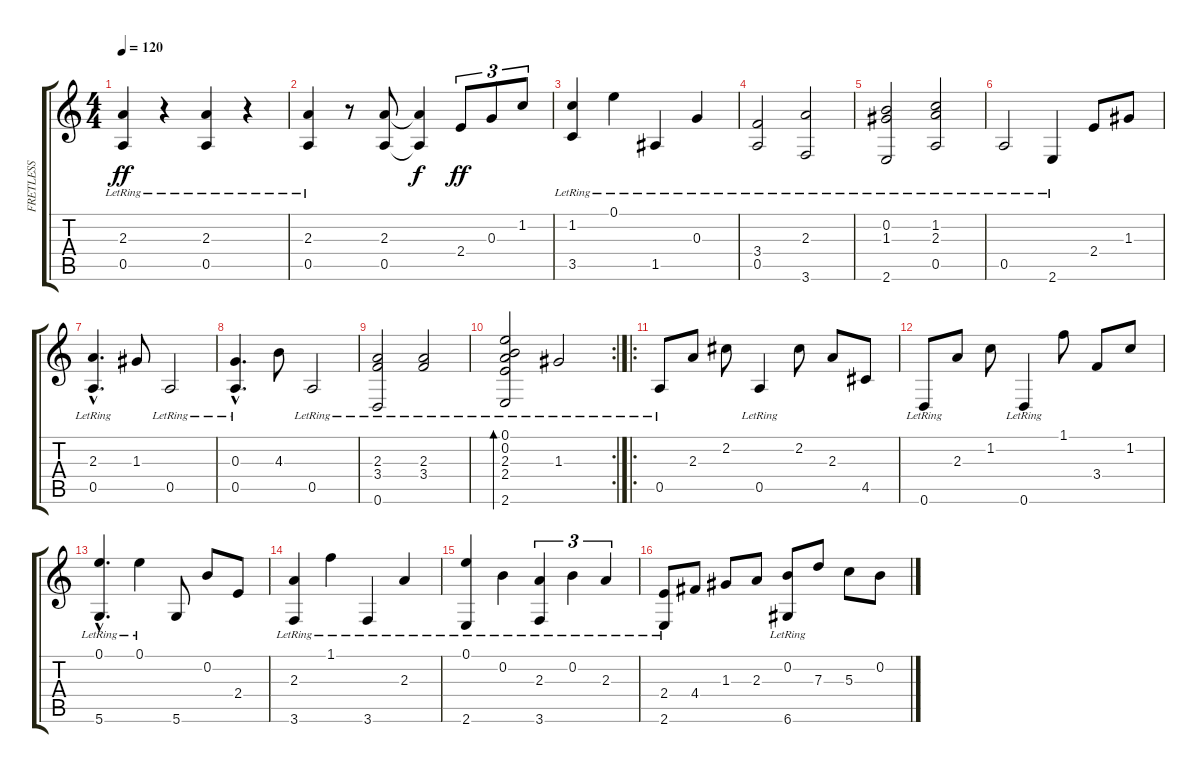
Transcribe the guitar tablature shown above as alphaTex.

\track ("FRETLESS" "FRETLESS") {instrument fretlessbass}
\staff {score tabs}
\tuning (E4 B3 G3 D3 A2 D2) {hide}
\ts (4 4)
\tempo 120
\clef g2
\ks c
(2.3 0.5{lr}).4{dy ff} r.4 (2.3 0.5{lr}).4 r.4 |
(2.3 0.5{lr}).4 r.8 (2.3 0.5).8 (2.3{t} 0.5{t}).4{dy f} 2.4.8{tu (3 2) dy ff} 0.3.8{tu (3 2)} 1.2.8{tu (3 2)} |
(1.2 3.5{lr}).4 0.1{lr}.4 1.5{lr}.4 0.3{lr}.4 |
(3.4 0.5{lr}).2 (2.3 3.6{lr}).2 |
(0.2 1.3 2.6{lr}).2 (1.2 2.3 0.5{lr}).2 |
0.5{lr}.2 2.6{lr}.4 2.4.8 1.3.8 |
(2.3{hac} 0.5{hac lr}).4{d} 1.3.8 0.5{lr}.2 |
(0.3{hac} 0.5{hac lr}).4{d} 4.3.8 0.5{lr}.2 |
(2.3 3.4 0.6{lr}).2 (2.3 3.4{lr}).2 |
\rc 2
(0.1 0.2 2.3 2.4 2.6{lr}).2{bd 120} 1.3{lr}.2 |
\ro
0.5{lr}.8 2.3.8 2.2.8 0.5{lr}.4 2.2.8 2.3.8 4.5.8 |
0.6{lr}.8 2.3.8 1.2.8 0.6{lr}.4 1.1.8 3.4.8 1.2.8 |
(0.1{hac} 5.6{hac lr}).4{d} 0.1{lr}.4 5.6.8 0.2.8 2.4.8 |
(2.3 3.6{lr}).4 1.1{lr}.4 3.6{lr}.4 2.3{lr}.4 |
(0.1 2.6{lr}).4 0.2{lr}.4 (2.3 3.6{lr}).4{tu (3 2)} 0.2{lr}.4{tu (3 2)} 2.3{lr}.4{tu (3 2)} |
(2.4 2.6{lr}).8 4.4.8 1.3.8 2.3.8 (0.2 6.6{lr}).8 7.3.8 5.3.8 0.2.8
